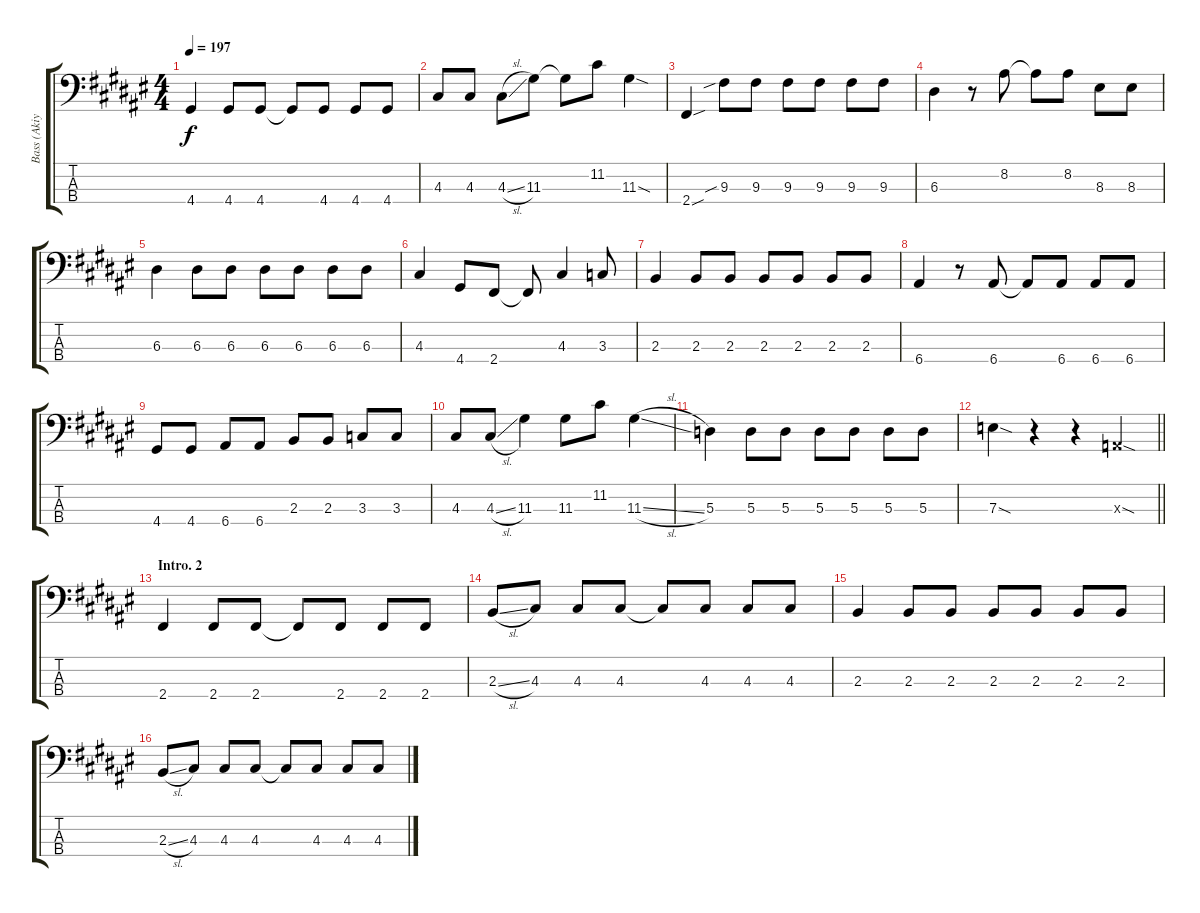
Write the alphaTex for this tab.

\track ("Bass (Akiyama Mio)" "Bass (Akiy") {instrument distortionguitar}
\staff {score tabs}
\tuning (G2 D2 A1 E1) {hide}
\ts (4 4)
\tempo 197
\clef f4
\ks f#
4.4.4{dy f} 4.4.8 4.4.8 4.4{t}.8 4.4.8 4.4.8 4.4.8 |
4.3.8 4.3.8 4.3{sl}.8 11.3.8 11.3{t}.8 11.2.8 11.3{sod}.4 |
2.4{sou}.4 9.3{sib}.8 9.3.8 9.3.8 9.3.8 9.3.8 9.3.8 |
6.3.4 r.8 8.2.8 8.2{t}.8 8.2.8 8.3.8 8.3.8 |
6.3.4 6.3.8 6.3.8 6.3.8 6.3.8 6.3.8 6.3.8 |
4.3.4 4.4.8 2.4.8 2.4{t}.8 4.3.4 3.3.8 |
2.3.4 2.3.8 2.3.8 2.3.8 2.3.8 2.3.8 2.3.8 |
6.4.4 r.8 6.4.8 6.4{t}.8 6.4.8 6.4.8 6.4.8 |
4.4.8 4.4.8 6.4.8 6.4.8 2.3.8 2.3.8 3.3.8 3.3.8 |
4.3.8 4.3{sl}.8 11.3.4 11.3.8 11.2.8 11.3{sl}.4 |
5.3.4 5.3.8 5.3.8 5.3.8 5.3.8 5.3.8 5.3.8 |
\barLineRight lightlight
7.3{sod}.4 r.4 r.4 0.3{sod x}.4 |
\section ("" "Intro. 2")
2.4.4 2.4.8 2.4.8 2.4{t}.8 2.4.8 2.4.8 2.4.8 |
2.3{sl}.8 4.3.8 4.3.8 4.3.8 4.3{t}.8 4.3.8 4.3.8 4.3.8 |
2.3.4 2.3.8 2.3.8 2.3.8 2.3.8 2.3.8 2.3.8 |
2.3{sl}.8 4.3.8 4.3.8 4.3.8 4.3{t}.8 4.3.8 4.3.8 4.3.8
